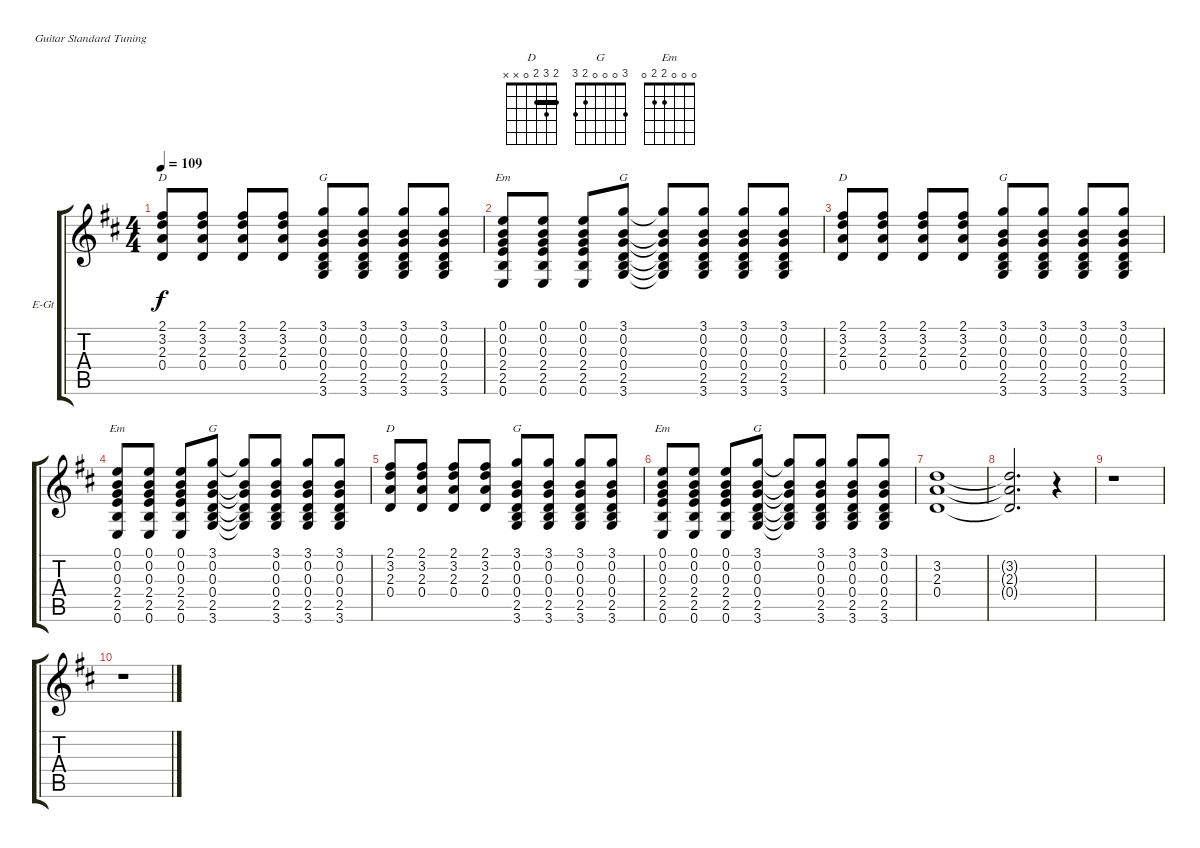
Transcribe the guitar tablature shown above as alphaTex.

\bracketExtendMode groupsimilarinstruments
\firstSystemTrackNameOrientation horizontal
\otherSystemsTrackNameOrientation horizontal
\track ("Rhythm Guitar" "E-Gt") {instrument overdrivenguitar}
\staff {score tabs}
\tuning (E4 B3 G3 D3 A2 E2)
\chord ("D" 2 3 2 0 x x) {showfingering false barre 2}
\chord ("G" 3 0 0 0 2 3) {showfingering false}
\chord ("Em" 0 0 0 2 2 0) {showfingering false}
\ts (4 4)
\tempo 109
\clef g2
\ks d
(2.1 3.2 2.3 0.4).8{ch "D" dy f} (2.1 3.2 2.3 0.4).8 (2.1 3.2 2.3 0.4).8 (2.1 3.2 2.3 0.4).8 (3.1 0.2 0.3 0.4 2.5 3.6).8{ch "G"} (3.1 0.2 0.3 0.4 2.5 3.6).8 (3.1 0.2 0.3 0.4 2.5 3.6).8 (3.1 0.2 0.3 0.4 2.5 3.6).8 |
(0.1 0.2 0.3 2.4 2.5 0.6).8{ch "Em"} (0.1 0.2 0.3 2.4 2.5 0.6).8 (0.1 0.2 0.3 2.4 2.5 0.6).8 (3.1 0.2 0.3 0.4 2.5 3.6).8{ch "G"} (3.1{t} 0.2{t} 0.3{t} 0.4{t} 2.5{t} 3.6{t}).8 (3.1 0.2 0.3 0.4 2.5 3.6).8 (3.1 0.2 0.3 0.4 2.5 3.6).8 (3.1 0.2 0.3 0.4 2.5 3.6).8 |
(2.1 3.2 2.3 0.4).8{ch "D"} (2.1 3.2 2.3 0.4).8 (2.1 3.2 2.3 0.4).8 (2.1 3.2 2.3 0.4).8 (3.1 0.2 0.3 0.4 2.5 3.6).8{ch "G"} (3.1 0.2 0.3 0.4 2.5 3.6).8 (3.1 0.2 0.3 0.4 2.5 3.6).8 (3.1 0.2 0.3 0.4 2.5 3.6).8 |
(0.1 0.2 0.3 2.4 2.5 0.6).8{ch "Em"} (0.1 0.2 0.3 2.4 2.5 0.6).8 (0.1 0.2 0.3 2.4 2.5 0.6).8 (3.1 0.2 0.3 0.4 2.5 3.6).8{ch "G"} (3.1{t} 0.2{t} 0.3{t} 0.4{t} 2.5{t} 3.6{t}).8 (3.1 0.2 0.3 0.4 2.5 3.6).8 (3.1 0.2 0.3 0.4 2.5 3.6).8 (3.1 0.2 0.3 0.4 2.5 3.6).8 |
(2.1 3.2 2.3 0.4).8{ch "D"} (2.1 3.2 2.3 0.4).8 (2.1 3.2 2.3 0.4).8 (2.1 3.2 2.3 0.4).8 (3.1 0.2 0.3 0.4 2.5 3.6).8{ch "G"} (3.1 0.2 0.3 0.4 2.5 3.6).8 (3.1 0.2 0.3 0.4 2.5 3.6).8 (3.1 0.2 0.3 0.4 2.5 3.6).8 |
(0.1 0.2 0.3 2.4 2.5 0.6).8{ch "Em"} (0.1 0.2 0.3 2.4 2.5 0.6).8 (0.1 0.2 0.3 2.4 2.5 0.6).8 (3.1 0.2 0.3 0.4 2.5 3.6).8{ch "G"} (3.1{t} 0.2{t} 0.3{t} 0.4{t} 2.5{t} 3.6{t}).8 (3.1 0.2 0.3 0.4 2.5 3.6).8 (3.1 0.2 0.3 0.4 2.5 3.6).8 (3.1 0.2 0.3 0.4 2.5 3.6).8 |
(3.2 2.3 0.4).1 |
(3.2{t} 2.3{t} 0.4{t}).2{d} r.4 |
r.1 |
r.1
